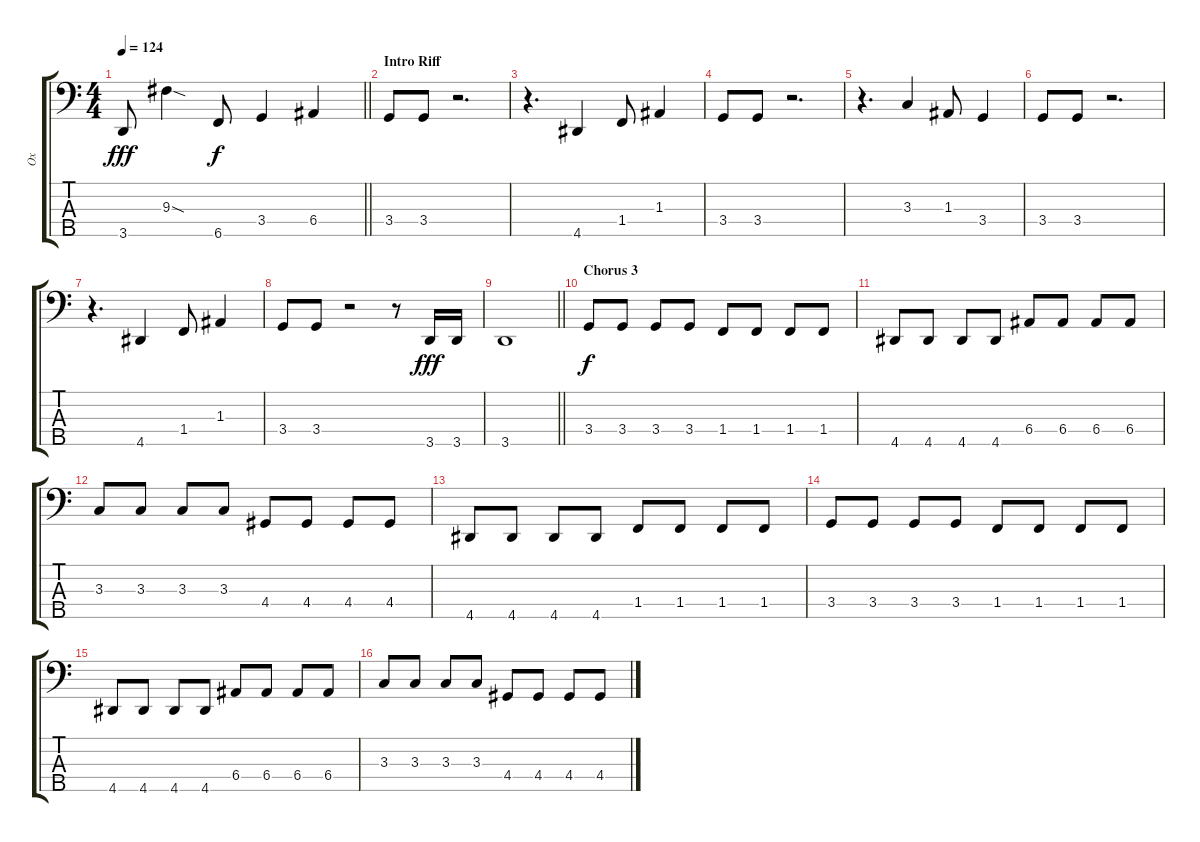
\track ("Ox" "Ox") {instrument electricbassfinger}
\staff {score tabs}
\tuning (G2 D2 A1 E1 B0) {hide}
\ts (4 4)
\tempo 124
\clef f4
\barLineRight lightlight
\ks c
3.5.8{dy fff} 9.3{sod}.4 6.5.8{dy f} 3.4.4 6.4.4 |
\section ("" "Intro Riff")
3.4.8 3.4.8 r.2{d} |
r.4{d} 4.5.4 1.4.8 1.3.4 |
3.4.8 3.4.8 r.2{d} |
r.4{d} 3.3.4 1.3.8 3.4.4 |
3.4.8 3.4.8 r.2{d} |
r.4{d} 4.5.4 1.4.8 1.3.4 |
3.4.8 3.4.8 r.2 r.8 3.5.16{dy fff} 3.5.16 |
\barLineRight lightlight
3.5.1 |
\section ("" "Chorus 3")
3.4.8{dy f} 3.4.8 3.4.8 3.4.8 1.4.8 1.4.8 1.4.8 1.4.8 |
4.5.8 4.5.8 4.5.8 4.5.8 6.4.8 6.4.8 6.4.8 6.4.8 |
3.3.8 3.3.8 3.3.8 3.3.8 4.4.8 4.4.8 4.4.8 4.4.8 |
4.5.8 4.5.8 4.5.8 4.5.8 1.4.8 1.4.8 1.4.8 1.4.8 |
3.4.8 3.4.8 3.4.8 3.4.8 1.4.8 1.4.8 1.4.8 1.4.8 |
4.5.8 4.5.8 4.5.8 4.5.8 6.4.8 6.4.8 6.4.8 6.4.8 |
3.3.8 3.3.8 3.3.8 3.3.8 4.4.8 4.4.8 4.4.8 4.4.8
